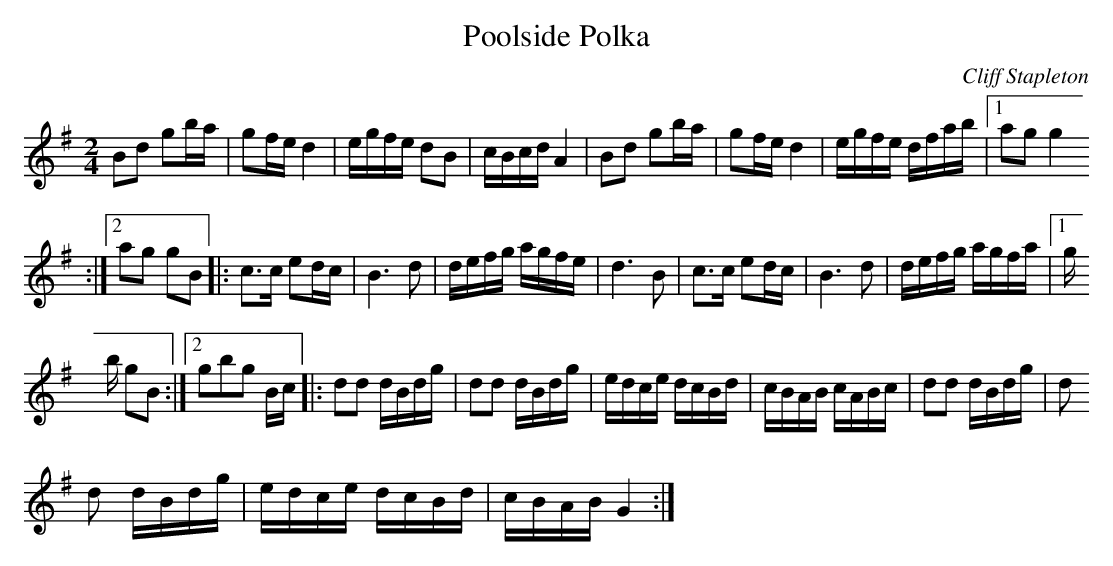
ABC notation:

X:1
T:Poolside Polka
M:2/4
L:1/16
C:Cliff Stapleton
K:G
B2d2 g2ba|g2fe d4|egfe d2B2|cBcd A4|B2d2 g2ba|g2fe d4|egfe dfab|1a2g2 g4
:|2a2g2 g2B2|:c3c e2dc|B6 d2|defg agfe|d6 B2|c3c e2dc|B6 d2|defg agfa|1g
2b
2 g2B2:|2g2b2g2 Bc|:d2d2 dBdg|d2d2 dBdg|edce dcBd|cBAB cABc|d2d2 dBdg|d2
d2
dBdg|edce dcBd|cBAB G4:|
